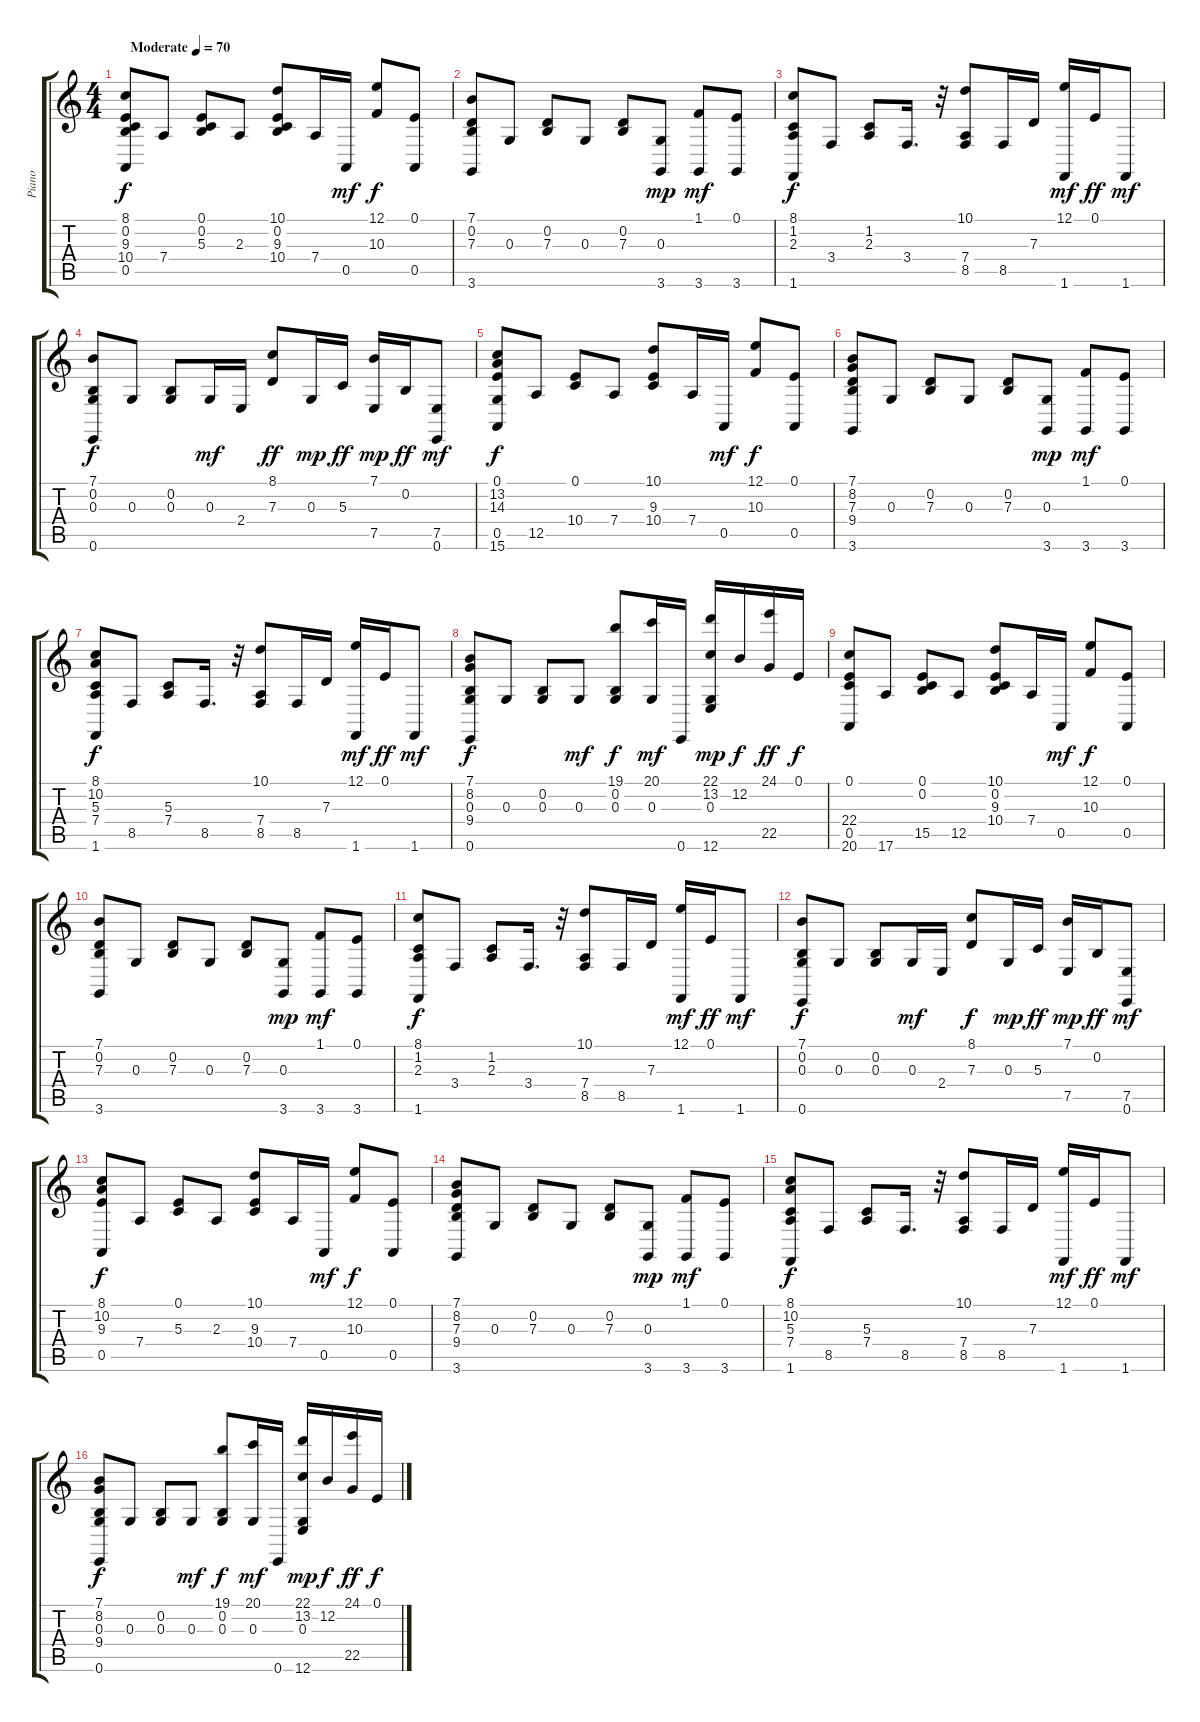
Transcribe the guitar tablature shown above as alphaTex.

\track ("Piano" "Piano") {instrument brightacousticpiano}
\staff {score tabs}
\tuning (E4 B3 G3 D3 A2 E2) {hide}
\ts (4 4)
\tempo (70 "Moderate")
\clef g2
\ks c
(8.1 0.2 9.3 10.4 0.5).8{dy f instrument brightacousticpiano} 7.4.8 (0.1 0.2 5.3).8 2.3.8 (10.1 0.2 9.3 10.4).8 7.4.16 0.5.16{dy mf} (12.1 10.3).8{dy f} (0.1 0.5).8 |
(7.1 0.2 7.3 3.6).8 0.3.8 (0.2 7.3).8 0.3.8 (0.2 7.3).8 (0.3 3.6).8{dy mp} (1.1 3.6).8{dy mf} (0.1 3.6).8 |
(8.1 1.2 2.3 1.6).8{dy f} 3.4.8 (1.2 2.3).8 3.4.16{d} r.32 (10.1 7.4 8.5).8 8.5.16 7.3.16 (12.1 1.6).16{dy mf} 0.1.16{dy ff} 1.6.8{dy mf} |
(7.1 0.2 0.3 0.6).8{dy f} 0.3.8 (0.2 0.3).8 0.3.16{dy mf} 2.4.16 (8.1 7.3).8{dy ff} 0.3.16{dy mp} 5.3.16{dy ff} (7.1 7.5).16{dy mp} 0.2.16{dy ff} (7.5 0.6).8{dy mf} |
(0.1 13.2 14.3 0.5 15.6).8{dy f} 12.5.8 (0.1 10.4).8 7.4.8 (10.1 9.3 10.4).8 7.4.16 0.5.16{dy mf} (12.1 10.3).8{dy f} (0.1 0.5).8 |
(7.1 8.2 7.3 9.4 3.6).8 0.3.8 (0.2 7.3).8 0.3.8 (0.2 7.3).8 (0.3 3.6).8{dy mp} (1.1 3.6).8{dy mf} (0.1 3.6).8 |
(8.1 10.2 5.3 7.4 1.6).8{dy f} 8.5.8 (5.3 7.4).8 8.5.16{d} r.32 (10.1 7.4 8.5).8 8.5.16 7.3.16 (12.1 1.6).16{dy mf} 0.1.16{dy ff} 1.6.8{dy mf} |
(7.1 8.2 0.3 9.4 0.6).8{dy f} 0.3.8 (0.2 0.3).8 0.3.8{dy mf} (19.1 0.2 0.3).8{dy f} (20.1 0.3).16{dy mf} 0.6.16 (22.1 13.2 0.3 12.6).16{dy mp} 12.2.16{dy f} (24.1 22.5).16{dy ff} 0.1.16{dy f} |
(0.1 22.4 0.5 20.6).8 17.6.8 (0.1 0.2 15.5).8 12.5.8 (10.1 0.2 9.3 10.4).8 7.4.16 0.5.16{dy mf} (12.1 10.3).8{dy f} (0.1 0.5).8 |
(7.1 0.2 7.3 3.6).8 0.3.8 (0.2 7.3).8 0.3.8 (0.2 7.3).8 (0.3 3.6).8{dy mp} (1.1 3.6).8{dy mf} (0.1 3.6).8 |
(8.1 1.2 2.3 1.6).8{dy f} 3.4.8 (1.2 2.3).8 3.4.16{d} r.32 (10.1 7.4 8.5).8 8.5.16 7.3.16 (12.1 1.6).16{dy mf} 0.1.16{dy ff} 1.6.8{dy mf} |
(7.1 0.2 0.3 0.6).8{dy f} 0.3.8 (0.2 0.3).8 0.3.16{dy mf} 2.4.16 (8.1 7.3).8{dy f} 0.3.16{dy mp} 5.3.16{dy ff} (7.1 7.5).16{dy mp} 0.2.16{dy ff} (7.5 0.6).8{dy mf} |
(8.1 10.2 9.3 0.5).8{dy f} 7.4.8 (0.1 5.3).8 2.3.8 (10.1 9.3 10.4).8 7.4.16 0.5.16{dy mf} (12.1 10.3).8{dy f} (0.1 0.5).8 |
(7.1 8.2 7.3 9.4 3.6).8 0.3.8 (0.2 7.3).8 0.3.8 (0.2 7.3).8 (0.3 3.6).8{dy mp} (1.1 3.6).8{dy mf} (0.1 3.6).8 |
(8.1 10.2 5.3 7.4 1.6).8{dy f} 8.5.8 (5.3 7.4).8 8.5.16{d} r.32 (10.1 7.4 8.5).8 8.5.16 7.3.16 (12.1 1.6).16{dy mf} 0.1.16{dy ff} 1.6.8{dy mf} |
(7.1 8.2 0.3 9.4 0.6).8{dy f} 0.3.8 (0.2 0.3).8 0.3.8{dy mf} (19.1 0.2 0.3).8{dy f} (20.1 0.3).16{dy mf} 0.6.16 (22.1 13.2 0.3 12.6).16{dy mp} 12.2.16{dy f} (24.1 22.5).16{dy ff} 0.1.16{dy f}
